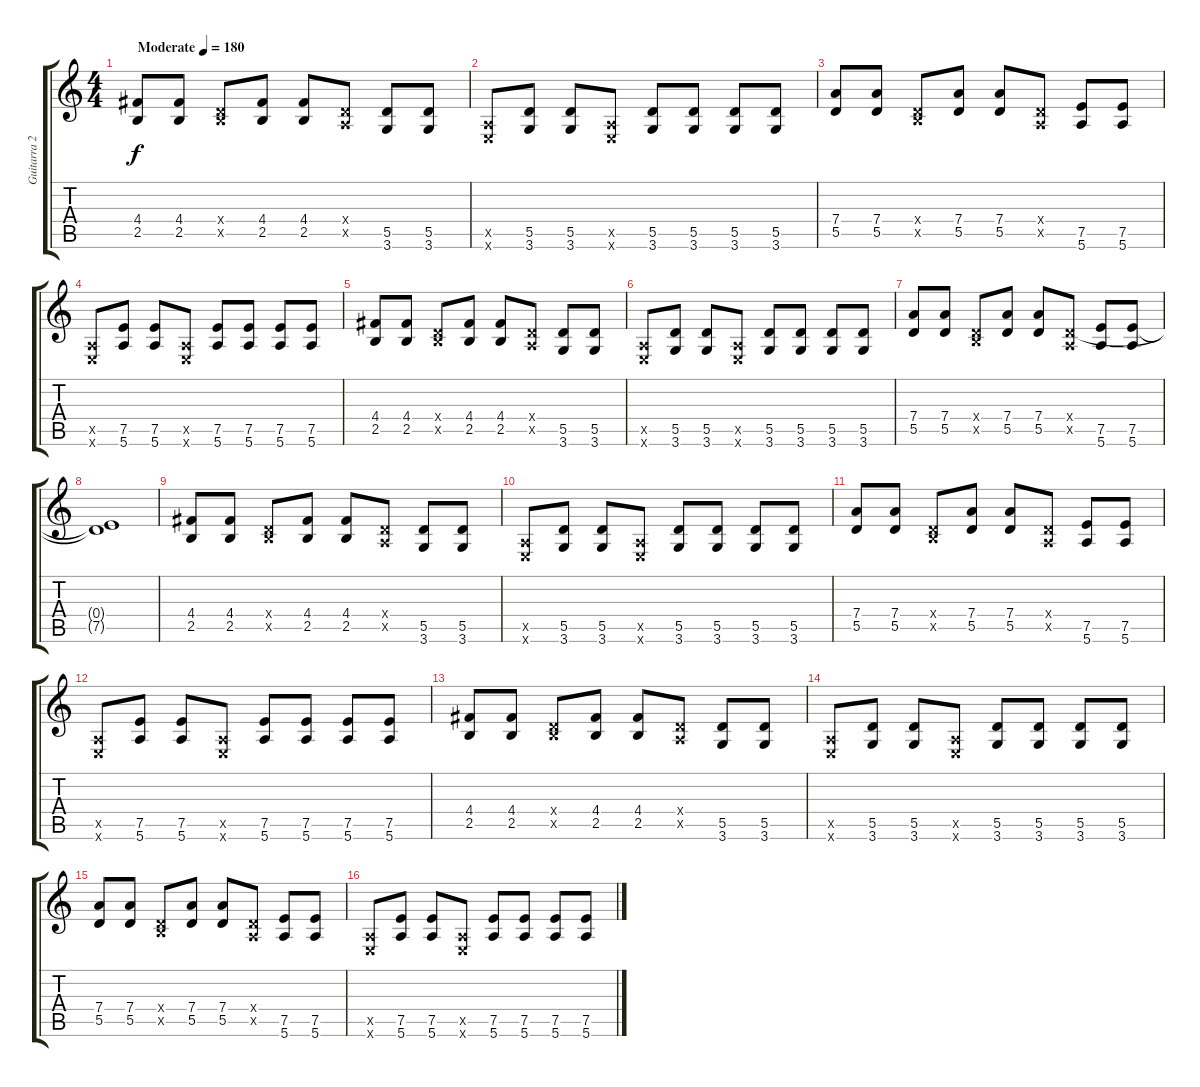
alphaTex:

\track ("Guitarra 2" "Guitarra 2") {instrument distortionguitar}
\staff {score tabs}
\tuning (E4 B3 G3 D3 A2 E2) {hide}
\ts (4 4)
\tempo (180 "Moderate")
\clef g2
\ks c
(4.4 2.5).8{dy f instrument distortionguitar} (4.4 2.5).8 (0.4{x} 2.5{x}).8 (4.4 2.5).8 (4.4 2.5).8 (0.4{x} 0.5{x}).8 (5.5 3.6).8 (5.5 3.6).8 |
(0.5{x} 0.6{x}).8 (5.5 3.6).8 (5.5 3.6).8 (0.5{x} 0.6{x}).8 (5.5 3.6).8 (5.5 3.6).8 (5.5 3.6).8 (5.5 3.6).8 |
(7.4 5.5).8 (7.4 5.5).8 (0.4{x} 2.5{x}).8 (7.4 5.5).8 (7.4 5.5).8 (0.4{x} 0.5{x}).8 (7.5 5.6).8 (7.5 5.6).8 |
(0.5{x} 0.6{x}).8 (7.5 5.6).8 (7.5 5.6).8 (0.5{x} 0.6{x}).8 (7.5 5.6).8 (7.5 5.6).8 (7.5 5.6).8 (7.5 5.6).8 |
(4.4 2.5).8 (4.4 2.5).8 (0.4{x} 2.5{x}).8 (4.4 2.5).8 (4.4 2.5).8 (0.4{x} 0.5{x}).8 (5.5 3.6).8 (5.5 3.6).8 |
(0.5{x} 0.6{x}).8 (5.5 3.6).8 (5.5 3.6).8 (0.5{x} 0.6{x}).8 (5.5 3.6).8 (5.5 3.6).8 (5.5 3.6).8 (5.5 3.6).8 |
(7.4 5.5).8 (7.4 5.5).8 (0.4{x} 2.5{x}).8 (7.4 5.5).8 (7.4 5.5).8 (0.4{x} 0.5{x}).8 (7.5 5.6).8 (7.5 5.6).8 |
(0.4{t} 7.5{t}).1 |
(4.4 2.5).8 (4.4 2.5).8 (0.4{x} 2.5{x}).8 (4.4 2.5).8 (4.4 2.5).8 (0.4{x} 0.5{x}).8 (5.5 3.6).8 (5.5 3.6).8 |
(0.5{x} 0.6{x}).8 (5.5 3.6).8 (5.5 3.6).8 (0.5{x} 0.6{x}).8 (5.5 3.6).8 (5.5 3.6).8 (5.5 3.6).8 (5.5 3.6).8 |
(7.4 5.5).8 (7.4 5.5).8 (0.4{x} 2.5{x}).8 (7.4 5.5).8 (7.4 5.5).8 (0.4{x} 0.5{x}).8 (7.5 5.6).8 (7.5 5.6).8 |
(0.5{x} 0.6{x}).8 (7.5 5.6).8 (7.5 5.6).8 (0.5{x} 0.6{x}).8 (7.5 5.6).8 (7.5 5.6).8 (7.5 5.6).8 (7.5 5.6).8 |
(4.4 2.5).8 (4.4 2.5).8 (0.4{x} 2.5{x}).8 (4.4 2.5).8 (4.4 2.5).8 (0.4{x} 0.5{x}).8 (5.5 3.6).8 (5.5 3.6).8 |
(0.5{x} 0.6{x}).8 (5.5 3.6).8 (5.5 3.6).8 (0.5{x} 0.6{x}).8 (5.5 3.6).8 (5.5 3.6).8 (5.5 3.6).8 (5.5 3.6).8 |
(7.4 5.5).8 (7.4 5.5).8 (0.4{x} 2.5{x}).8 (7.4 5.5).8 (7.4 5.5).8 (0.4{x} 0.5{x}).8 (7.5 5.6).8 (7.5 5.6).8 |
(0.5{x} 0.6{x}).8 (7.5 5.6).8 (7.5 5.6).8 (0.5{x} 0.6{x}).8 (7.5 5.6).8 (7.5 5.6).8 (7.5 5.6).8 (7.5 5.6).8
